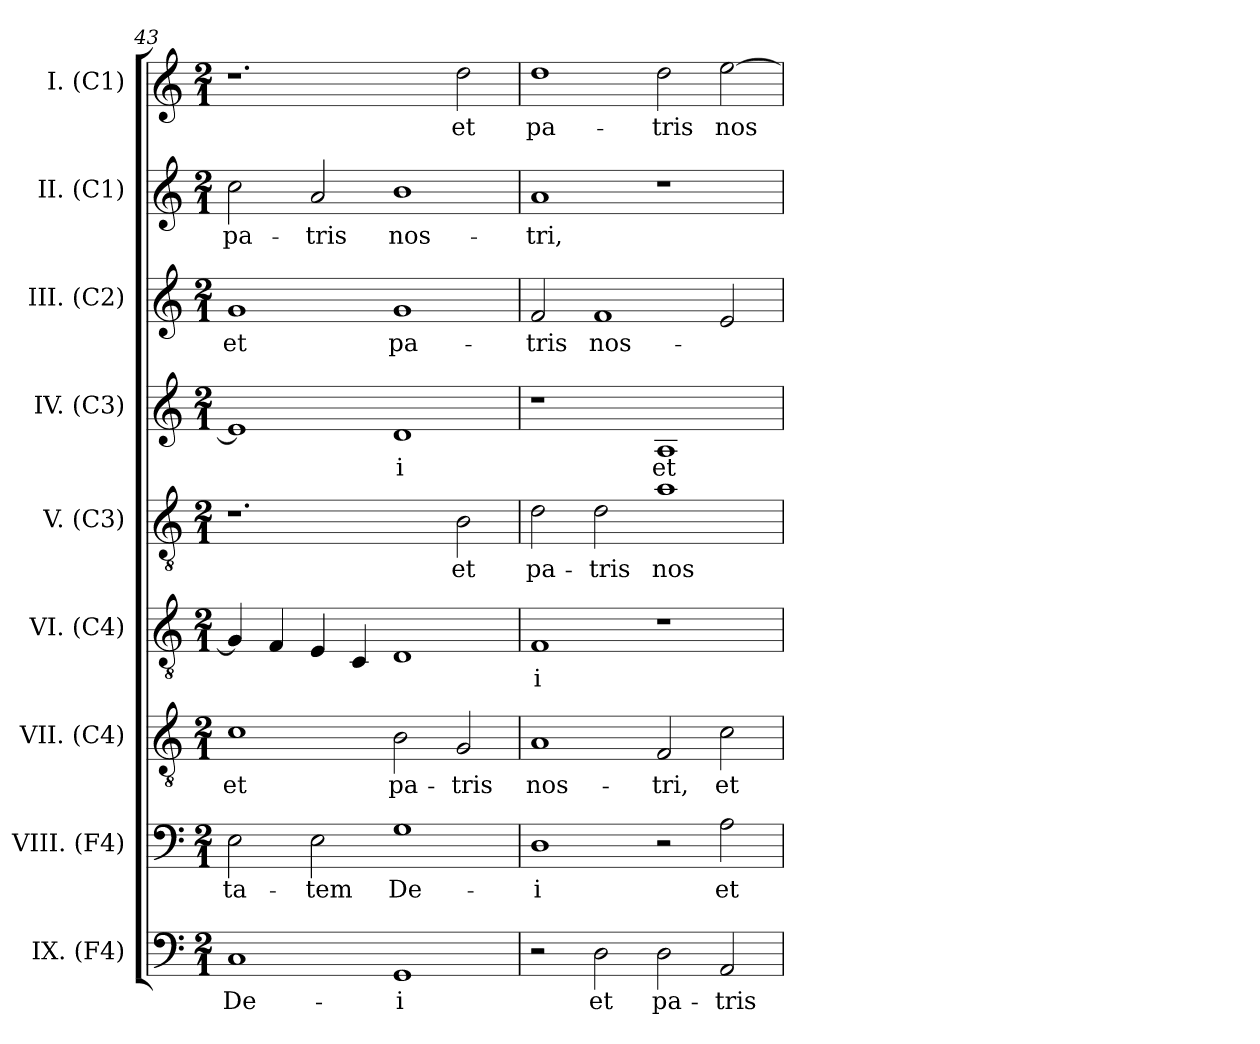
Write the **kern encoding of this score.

**kern	**text	**kern	**text	**kern	**text	**kern	**text	**kern	**text	**kern	**text	**kern	**text	**kern	**text	**kern	**text
*part9	*part9	*part8	*part8	*part7	*part7	*part6	*part6	*part5	*part5	*part4	*part4	*part3	*part3	*part2	*part2	*part1	*part1
*staff9	*staff9	*staff8	*staff8	*staff7	*staff7	*staff6	*staff6	*staff5	*staff5	*staff4	*staff4	*staff3	*staff3	*staff2	*staff2	*staff1	*staff1
*I"IX. (F4)	*	*I"VIII. (F4)	*	*I"VII. (C4)	*	*I"VI. (C4)	*	*I"V. (C3)	*	*I"IV. (C3)	*	*I"III. (C2)	*	*I"II. (C1)	*	*I"I. (C1)	*
*I'IX.	*	*I'VIII.	*	*I'VII.	*	*I'VI.	*	*I'V.	*	*I'IV.	*	*I'III.	*	*I'II.	*	*I'I.	*
*clefF4	*	*clefF4	*	*clefGv2	*	*clefGv2	*	*clefGv2	*	*clefG2	*	*clefG2	*	*clefG2	*	*clefG2	*
*	*	*	*	*	*	*	*	*ITrd7c12	*	*	*	*	*	*	*	*	*
*k[]	*	*k[]	*	*k[]	*	*k[]	*	*k[]	*	*k[]	*	*k[]	*	*k[]	*	*k[]	*
*C:	*	*C:	*	*C:	*	*C:	*	*C:	*	*C:	*	*C:	*	*C:	*	*C:	*
*M2/1	*	*M2/1	*	*M2/1	*	*M2/1	*	*M2/1	*	*M2/1	*	*M2/1	*	*M2/1	*	*M2/1	*
=43	=43	=43	=43	=43	=43	=43	=43	=43	=43	=43	=43	=43	=43	=43	=43	=43	=43
!	!LO:LY:b:color=#000000	!	!	!	!	!	!	!	!	!	!	!	!	!	!	!	!
!	!	!	!LO:LY:b:color=#000000	!	!	!	!	!	!	!	!	!	!	!	!	!	!
!	!	!	!	!	!LO:LY:b:color=#000000	!	!	!	!	!	!	!	!	!	!	!	!
!	!	!	!	!	!	!	!	!	!	!	!	!	!LO:LY:b:color=#000000	!	!	!	!
!	!	!	!	!	!	!	!	!	!	!	!	!	!	!	!LO:LY:b:color=#000000	!	!
1Ci	De-	2Ei\	-ta-	1ci	et	4Gi/]	.	1.r	.	1ei]	.	1gi	et	2cci\	pa-	1.r	.
.	.	.	.	.	.	4Fi/	.	.	.	.	.	.	.	.	.	.	.
!	!	!	!LO:LY:b:color=#000000	!	!	!	!	!	!	!	!	!	!	!	!	!	!
!	!	!	!	!	!	!	!	!	!	!	!	!	!	!	!LO:LY:b:color=#000000	!	!
.	.	2Ei\	-tem	.	.	4Ei/	.	.	.	.	.	.	.	2ai/	-tris	.	.
.	.	.	.	.	.	4Ci/	.	.	.	.	.	.	.	.	.	.	.
!	!LO:LY:b:color=#000000	!	!	!	!	!	!	!	!	!	!	!	!	!	!	!	!
!	!	!	!LO:LY:b:color=#000000	!	!	!	!	!	!	!	!	!	!	!	!	!	!
!	!	!	!	!	!LO:LY:b:color=#000000	!	!	!	!	!	!	!	!	!	!	!	!
!	!	!	!	!	!	!	!	!	!	!	!LO:LY:b:color=#000000	!	!	!	!	!	!
!	!	!	!	!	!	!	!	!	!	!	!	!	!LO:LY:b:color=#000000	!	!	!	!
!	!	!	!	!	!	!	!	!	!	!	!	!	!	!	!LO:LY:b:color=#000000	!	!
1GGi	-i	1Gi	De-	2Bi\	pa-	1Di	.	.	.	1di	-i	1gi	pa-	1bi	nos-	.	.
!	!	!	!	!	!LO:LY:b:color=#000000	!	!	!	!	!	!	!	!	!	!	!	!
!	!	!	!	!	!	!	!	!	!LO:LY:b:color=#000000	!	!	!	!	!	!	!	!
!	!	!	!	!	!	!	!	!	!	!	!	!	!	!	!	!	!LO:LY:b:color=#000000
.	.	.	.	2Gi/	-tris	.	.	2BBi\	et	.	.	.	.	.	.	2ddi\	et
=44	=44	=44	=44	=44	=44	=44	=44	=44	=44	=44	=44	=44	=44	=44	=44	=44	=44
!	!	!	!LO:LY:b:color=#000000	!	!	!	!	!	!	!	!	!	!	!	!	!	!
!	!	!	!	!	!LO:LY:b:color=#000000	!	!	!	!	!	!	!	!	!	!	!	!
!	!	!	!	!	!	!	!LO:LY:b:color=#000000	!	!	!	!	!	!	!	!	!	!
!	!	!	!	!	!	!	!	!	!LO:LY:b:color=#000000	!	!	!	!	!	!	!	!
!	!	!	!	!	!	!	!	!	!	!	!	!	!LO:LY:b:color=#000000	!	!	!	!
!	!	!	!	!	!	!	!	!	!	!	!	!	!	!	!LO:LY:b:color=#000000	!	!
!	!	!	!	!	!	!	!	!	!	!	!	!	!	!	!	!	!LO:LY:b:color=#000000
2r	.	1Di	-i	1Ai	nos-	1Fi	-i	2Di\	pa-	1r	.	2fi/	-tris	1ai	-tri,	1ddi	pa-
!	!LO:LY:b:color=#000000	!	!	!	!	!	!	!	!	!	!	!	!	!	!	!	!
!	!	!	!	!	!	!	!	!	!LO:LY:b:color=#000000	!	!	!	!	!	!	!	!
!	!	!	!	!	!	!	!	!	!	!	!	!	!LO:LY:b:color=#000000	!	!	!	!
2Di\	et	.	.	.	.	.	.	2Di\	-tris	.	.	1fi	nos-	.	.	.	.
!	!LO:LY:b:color=#000000	!	!	!	!	!	!	!	!	!	!	!	!	!	!	!	!
!	!	!	!	!	!LO:LY:b:color=#000000	!	!	!	!	!	!	!	!	!	!	!	!
!	!	!	!	!	!	!	!	!	!LO:LY:b:color=#000000	!	!	!	!	!	!	!	!
!	!	!	!	!	!	!	!	!	!	!	!LO:LY:b:color=#000000	!	!	!	!	!	!
!	!	!	!	!	!	!	!	!	!	!	!	!	!	!	!	!	!LO:LY:b:color=#000000
2Di\	pa-	2r	.	2Fi/	-tri,	1r	.	1Ai	nos-	1Ai	et	.	.	1r	.	2ddi\	-tris
!	!LO:LY:b:color=#000000	!	!	!	!	!	!	!	!	!	!	!	!	!	!	!	!
!	!	!	!LO:LY:b:color=#000000	!	!	!	!	!	!	!	!	!	!	!	!	!	!
!	!	!	!	!	!LO:LY:b:color=#000000	!	!	!	!	!	!	!	!	!	!	!	!
!	!	!	!	!	!	!	!	!	!	!	!	!	!	!	!	!	!LO:LY:b:color=#000000
2AAi/	-tris	2Ai\	et	2ci\	et	.	.	.	.	.	.	2ei/	.	.	.	[2eei\	nos-
=	=	=	=	=	=	=	=	=	=	=	=	=	=	=	=	=	=
*-	*-	*-	*-	*-	*-	*-	*-	*-	*-	*-	*-	*-	*-	*-	*-	*-	*-
